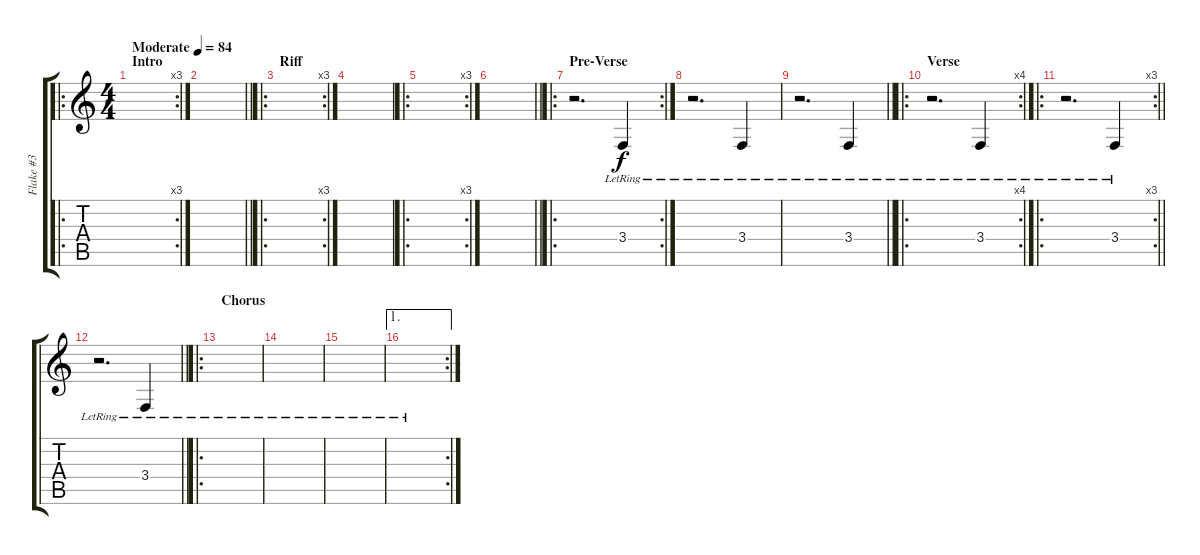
\track ("Flake #3" "Flake #3") {instrument fx1rain}
\staff {score tabs}
\tuning (E4 B3 G3 D3 A2 D2) {hide}
\ro
\rc 3
\ts (4 4)
\section ("" "Intro")
\tempo (84 "Moderate")
\clef g2
\ks c
|
\barLineRight lightlight
|
\ro
\rc 3
\section ("" "Riff")
|
|
\ro
\rc 3
|
\barLineRight lightlight
|
\ro
\rc 2
\section ("" "Pre-Verse")
r.2{d} 3.4{lr}.4 |
r.2{d} 3.4{lr}.4 |
\barLineRight lightlight
r.2{d} 3.4{lr}.4 |
\ro
\rc 4
\section ("" "Verse")
r.2{d} 3.4{lr}.4 |
\ro
\rc 3
\barLineRight lightlight
r.2{d} 3.4{lr}.4 |
\barLineRight lightlight
r.2{d} 3.4{lr}.4 |
\ro
\section ("" "Chorus")
|
|
|
\ae 1
\rc 2
